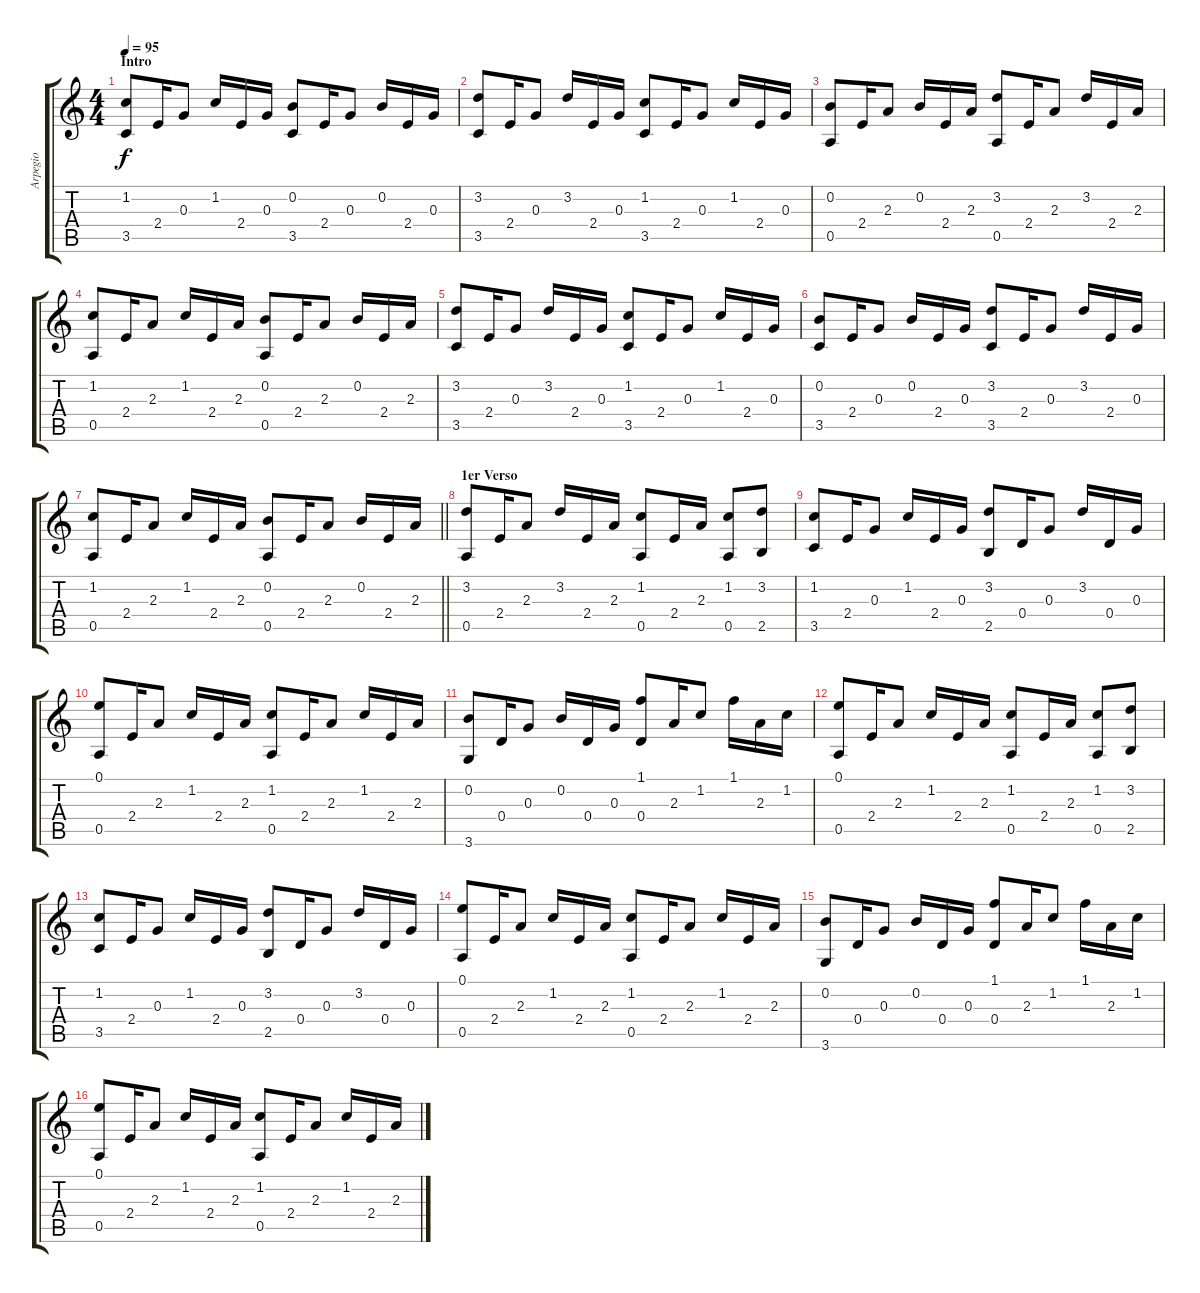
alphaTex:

\track ("Arpegio" "Arpegio") {instrument acousticguitarsteel}
\staff {score tabs}
\tuning (E4 B3 G3 D3 A2 E2) {hide}
\ts (4 4)
\section ("" "Intro")
\tempo 95
\clef g2
\ks c
(1.2 3.5).8{txt "" dy f instrument acousticguitarsteel} 2.4.16 0.3.8 1.2.16 2.4.16 0.3.16 (0.2 3.5).8 2.4.16 0.3.8 0.2.16 2.4.16 0.3.16 |
(3.2 3.5).8 2.4.16 0.3.8 3.2.16 2.4.16 0.3.16 (1.2 3.5).8 2.4.16 0.3.8 1.2.16 2.4.16 0.3.16 |
(0.2 0.5).8 2.4.16 2.3.8 0.2.16 2.4.16 2.3.16 (3.2 0.5).8 2.4.16 2.3.8 3.2.16 2.4.16 2.3.16 |
(1.2 0.5).8 2.4.16 2.3.8 1.2.16 2.4.16 2.3.16 (0.2 0.5).8 2.4.16 2.3.8 0.2.16 2.4.16 2.3.16 |
(3.2 3.5).8 2.4.16 0.3.8 3.2.16 2.4.16 0.3.16 (1.2 3.5).8 2.4.16 0.3.8 1.2.16 2.4.16 0.3.16 |
(0.2 3.5).8 2.4.16 0.3.8 0.2.16 2.4.16 0.3.16 (3.2 3.5).8 2.4.16 0.3.8 3.2.16 2.4.16 0.3.16 |
\barLineRight lightlight
(1.2 0.5).8 2.4.16 2.3.8 1.2.16 2.4.16 2.3.16 (0.2 0.5).8 2.4.16 2.3.8 0.2.16 2.4.16 2.3.16 |
\section ("" "1er Verso")
(3.2 0.5).8 2.4.16 2.3.8 3.2.16 2.4.16 2.3.16 (1.2 0.5).8 2.4.16 2.3.16 (1.2 0.5).8 (3.2 2.5).8 |
(1.2 3.5).8 2.4.16 0.3.8 1.2.16 2.4.16 0.3.16 (3.2 2.5).8 0.4.16 0.3.8 3.2.16 0.4.16 0.3.16 |
(0.1 0.5).8 2.4.16 2.3.8 1.2.16 2.4.16 2.3.16 (1.2 0.5).8 2.4.16 2.3.8 1.2.16 2.4.16 2.3.16 |
(0.2 3.6).8 0.4.16 0.3.8 0.2.16 0.4.16 0.3.16 (1.1 0.4).8 2.3.16 1.2.8 1.1.16 2.3.16 1.2.16 |
(0.1 0.5).8 2.4.16 2.3.8 1.2.16 2.4.16 2.3.16 (1.2 0.5).8 2.4.16 2.3.16 (1.2 0.5).8 (3.2 2.5).8 |
(1.2 3.5).8 2.4.16 0.3.8 1.2.16 2.4.16 0.3.16 (3.2 2.5).8 0.4.16 0.3.8 3.2.16 0.4.16 0.3.16 |
(0.1 0.5).8 2.4.16 2.3.8 1.2.16 2.4.16 2.3.16 (1.2 0.5).8 2.4.16 2.3.8 1.2.16 2.4.16 2.3.16 |
(0.2 3.6).8 0.4.16 0.3.8 0.2.16 0.4.16 0.3.16 (1.1 0.4).8 2.3.16 1.2.8 1.1.16 2.3.16 1.2.16 |
(0.1 0.5).8 2.4.16 2.3.8 1.2.16 2.4.16 2.3.16 (1.2 0.5).8 2.4.16 2.3.8 1.2.16 2.4.16 2.3.16
